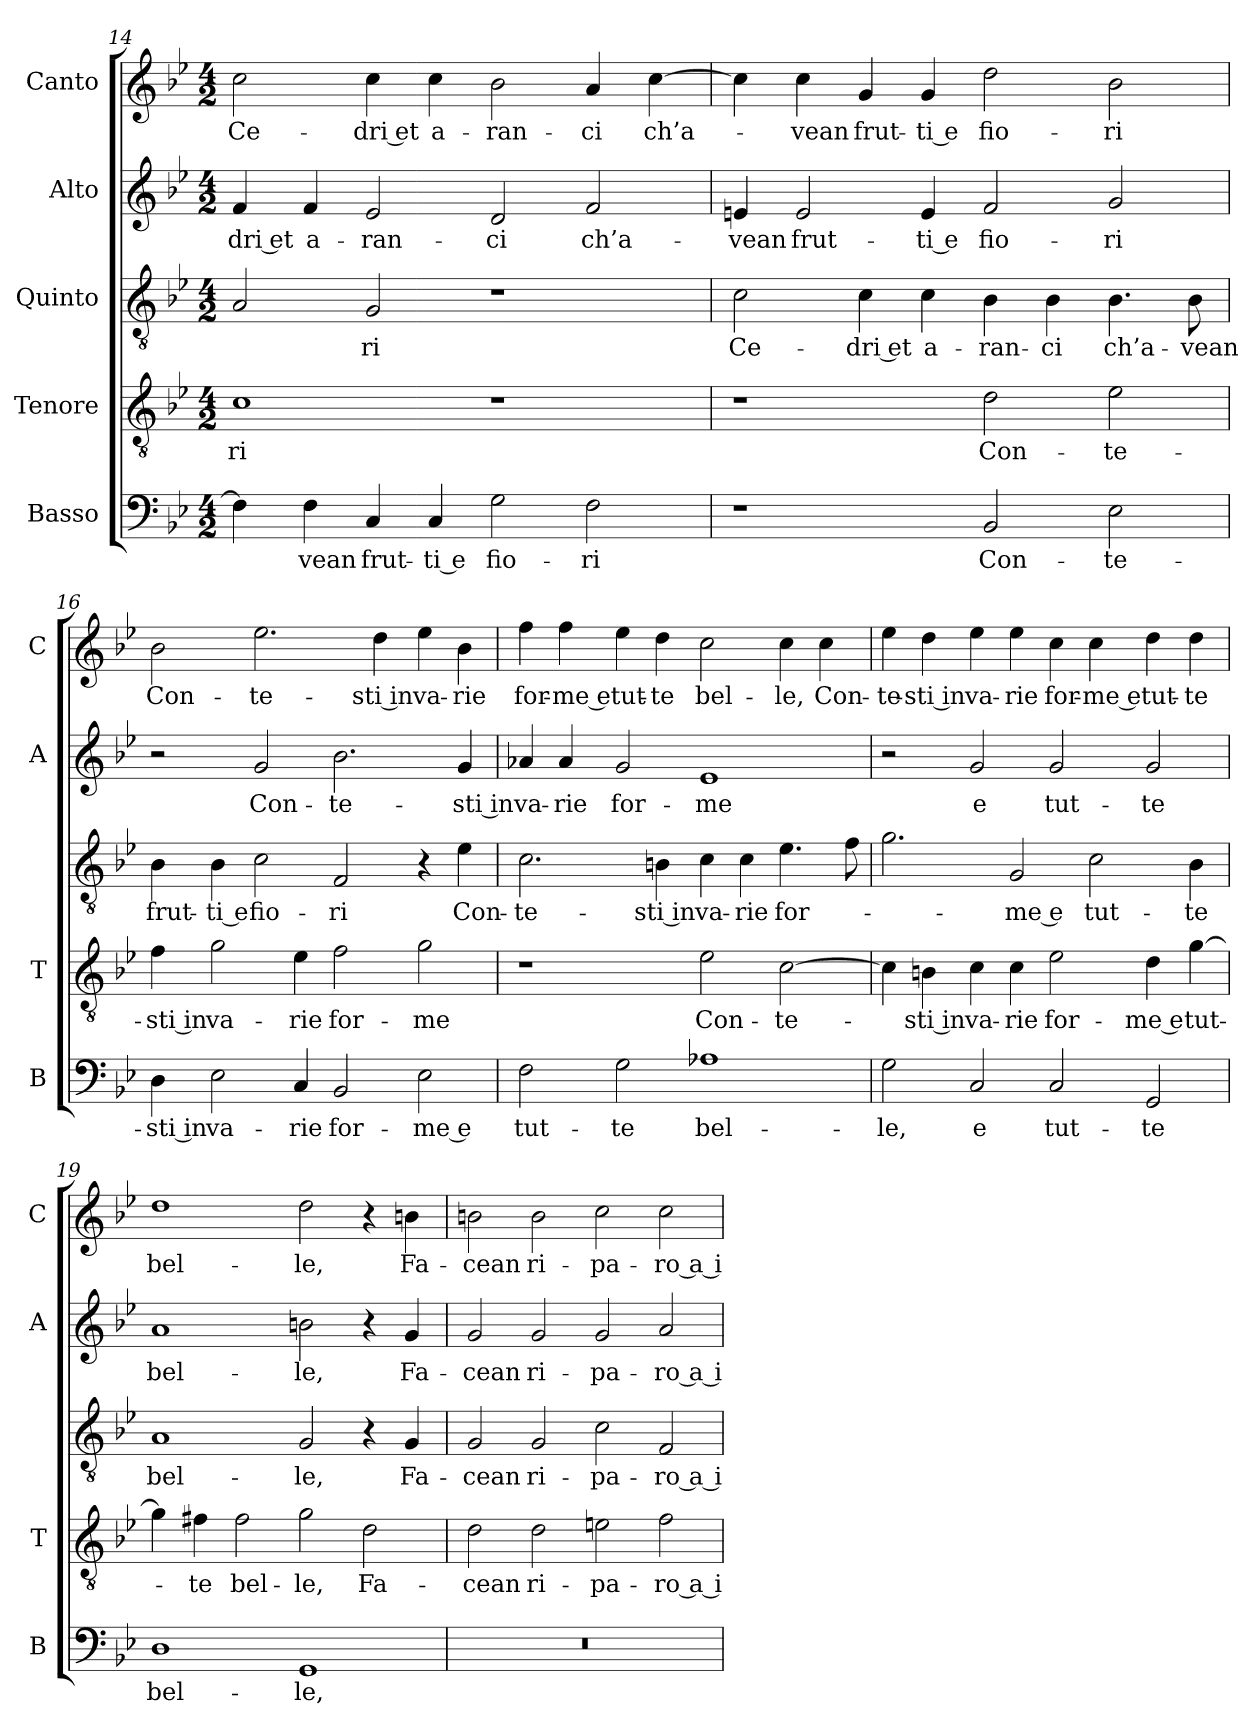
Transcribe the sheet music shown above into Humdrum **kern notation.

**kern	**text	**kern	**text	**kern	**text	**kern	**text	**kern	**text
*part5	*part5	*part4	*part4	*part3	*part3	*part2	*part2	*part1	*part1
*staff5	*staff5	*staff4	*staff4	*staff3	*staff3	*staff2	*staff2	*staff1	*staff1
*I"Basso	*	*I"Tenore	*	*I"Quinto	*	*I"Alto	*	*I"Canto	*
*I'B	*	*I'T	*	*	*	*I'A	*	*I'C	*
*clefF4	*	*clefGv2	*	*clefGv2	*	*clefG2	*	*clefG2	*
*k[b-e-]	*	*k[b-e-]	*	*k[b-e-]	*	*k[b-e-]	*	*k[b-e-]	*
*B-:	*	*B-:	*	*B-:	*	*B-:	*	*B-:	*
*M4/2	*	*M4/2	*	*M4/2	*	*M4/2	*	*M4/2	*
=14	=14	=14	=14	=14	=14	=14	=14	=14	=14
!	!	!	!LO:LY:b	!	!	!	!LO:LY:b	!	!LO:LY:b
4F\]	.	1c	-ri	2A/	.	4f/	-dri et	2cc\	Ce-
!	!LO:LY:b	!	!	!	!	!	!LO:LY:b	!	!
4F\	-vean	.	.	.	.	4f/	a-	.	.
!	!LO:LY:b	!	!	!	!LO:LY:b	!	!LO:LY:b	!	!LO:LY:b
4C/	frut-	.	.	2G/	-ri	2e-/	-ran-	4cc\	-dri et
!	!LO:LY:b	!	!	!	!	!	!	!	!LO:LY:b
4C/	-ti e	.	.	.	.	.	.	4cc\	a-
!	!LO:LY:b	!	!	!	!	!	!LO:LY:b	!	!LO:LY:b
2G\	fio-	1r	.	1r	.	2d/	-ci	2b-\	-ran-
!	!LO:LY:b	!	!	!	!	!	!LO:LY:b	!	!LO:LY:b
2F\	-ri	.	.	.	.	2f/	ch’a-	4a/	-ci
!	!	!	!	!	!	!	!	!	!LO:LY:b
.	.	.	.	.	.	.	.	[4cc\	ch’a-
=15	=15	=15	=15	=15	=15	=15	=15	=15	=15
!	!	!	!	!	!LO:LY:b	!	!LO:LY:b	!	!
1r	.	1r	.	2c\	Ce-	4en/	-vean	4cc\]	.
!	!	!	!	!	!	!	!LO:LY:b	!	!LO:LY:b
.	.	.	.	.	.	2e/	frut-	4cc\	-vean
!	!	!	!	!	!LO:LY:b	!	!	!	!LO:LY:b
.	.	.	.	4c\	-dri et	.	.	4g/	frut-
!	!	!	!	!	!LO:LY:b	!	!LO:LY:b	!	!LO:LY:b
.	.	.	.	4c\	a-	4e/	-ti e	4g/	-ti e
!	!LO:LY:b	!	!LO:LY:b	!	!LO:LY:b	!	!LO:LY:b	!	!LO:LY:b
2BB-/	Con-	2d\	Con-	4B-\	-ran-	2f/	fio-	2dd\	fio-
!	!	!	!	!	!LO:LY:b	!	!	!	!
.	.	.	.	4B-\	-ci	.	.	.	.
!	!LO:LY:b	!	!LO:LY:b	!	!LO:LY:b	!	!LO:LY:b	!	!LO:LY:b
2E-\	-te-	2e-\	-te-	4.B-\	ch’a-	2g/	-ri	2b-\	-ri
!	!	!	!	!	!LO:LY:b	!	!	!	!
.	.	.	.	8B-\	-vean	.	.	.	.
!!LO:PB:g=z
=16	=16	=16	=16	=16	=16	=16	=16	=16	=16
!	!LO:LY:b	!	!LO:LY:b	!	!LO:LY:b	!	!	!	!LO:LY:b
4D\	-sti in	4f\	-sti in	4B-\	frut-	2r	.	2b-\	Con-
!	!LO:LY:b	!	!LO:LY:b	!	!LO:LY:b	!	!	!	!
2E-\	va-	2g\	va-	4B-\	-ti e	.	.	.	.
!	!	!	!	!	!LO:LY:b	!	!LO:LY:b	!	!LO:LY:b
.	.	.	.	2c\	fio-	2g/	Con-	2.ee-\	-te-
!	!LO:LY:b	!	!LO:LY:b	!	!	!	!	!	!
4C/	-rie	4e-\	-rie	.	.	.	.	.	.
!	!LO:LY:b	!	!LO:LY:b	!	!LO:LY:b	!	!LO:LY:b	!	!
2BB-/	for-	2f\	for-	2F/	-ri	2.b-\	-te-	.	.
!	!	!	!	!	!	!	!	!	!LO:LY:b
.	.	.	.	.	.	.	.	4dd\	-sti in
!	!LO:LY:b	!	!LO:LY:b	!	!	!	!	!	!LO:LY:b
2E-\	-me e	2g\	-me	4r	.	.	.	4ee-\	va-
!	!	!	!	!	!LO:LY:b	!	!LO:LY:b	!	!LO:LY:b
.	.	.	.	4e-\	Con-	4g/	-sti in	4b-\	-rie
=17	=17	=17	=17	=17	=17	=17	=17	=17	=17
!	!LO:LY:b	!	!	!	!LO:LY:b	!	!LO:LY:b	!	!LO:LY:b
2F\	tut-	1r	.	2.c\	-te-	4a-X/	va-	4ff\	for-
!	!	!	!	!	!	!	!LO:LY:b	!	!LO:LY:b
.	.	.	.	.	.	4a-/	-rie	4ff\	-me e
!	!LO:LY:b	!	!	!	!	!	!LO:LY:b	!	!LO:LY:b
2G\	-te	.	.	.	.	2g/	for-	4ee-\	tut-
!	!	!	!	!	!LO:LY:b	!	!	!	!LO:LY:b
.	.	.	.	4Bn\	-sti in	.	.	4dd\	-te
!	!LO:LY:b	!	!LO:LY:b	!	!LO:LY:b	!	!LO:LY:b	!	!LO:LY:b
1A-X	bel-	2e-\	Con-	4c\	va-	1e-	-me	2cc\	bel-
!	!	!	!	!	!LO:LY:b	!	!	!	!
.	.	.	.	4c\	-rie	.	.	.	.
!	!	!	!LO:LY:b	!	!LO:LY:b	!	!	!	!LO:LY:b
.	.	[2c\	-te-	4.e-\	for-	.	.	4cc\	-le,
!	!	!	!	!	!	!	!	!	!LO:LY:b
.	.	.	.	.	.	.	.	4cc\	Con-
.	.	.	.	8f\	.	.	.	.	.
=18	=18	=18	=18	=18	=18	=18	=18	=18	=18
!	!LO:LY:b	!	!	!	!	!	!	!	!LO:LY:b
2G\	-le,	4c\]	.	2.g\	.	2r	.	4ee-\	-te-
!	!	!	!LO:LY:b	!	!	!	!	!	!LO:LY:b
.	.	4Bn\	-sti in	.	.	.	.	4dd\	-sti in
!	!LO:LY:b	!	!LO:LY:b	!	!	!	!LO:LY:b	!	!LO:LY:b
2C/	e	4c\	va-	.	.	2g/	e	4ee-\	va-
!	!	!	!LO:LY:b	!	!LO:LY:b	!	!	!	!LO:LY:b
.	.	4c\	-rie	2G/	-me e	.	.	4ee-\	-rie
!	!LO:LY:b	!	!LO:LY:b	!	!	!	!LO:LY:b	!	!LO:LY:b
2C/	tut-	2e-\	for-	.	.	2g/	tut-	4cc\	for-
!	!	!	!	!	!LO:LY:b	!	!	!	!LO:LY:b
.	.	.	.	2c\	tut-	.	.	4cc\	-me e
!	!LO:LY:b	!	!LO:LY:b	!	!	!	!LO:LY:b	!	!LO:LY:b
2GG/	-te	4d\	-me e	.	.	2g/	-te	4dd\	tut-
!	!	!	!LO:LY:b	!	!LO:LY:b	!	!	!	!LO:LY:b
.	.	[4g\	tut-	4B-\	-te	.	.	4dd\	-te
!!LO:LB:g=z
=19	=19	=19	=19	=19	=19	=19	=19	=19	=19
!	!LO:LY:b	!	!	!	!LO:LY:b	!	!LO:LY:b	!	!LO:LY:b
1D	bel-	4g\]	.	1A	bel-	1a	bel-	1dd	bel-
!	!	!	!LO:LY:b	!	!	!	!	!	!
.	.	4f#X\	-te	.	.	.	.	.	.
!	!	!	!LO:LY:b	!	!	!	!	!	!
.	.	2f#\	bel-	.	.	.	.	.	.
!	!LO:LY:b	!	!LO:LY:b	!	!LO:LY:b	!	!LO:LY:b	!	!LO:LY:b
1GG	-le,	2g\	-le,	2G/	-le,	2bn\	-le,	2dd\	-le,
!	!	!	!LO:LY:b	!	!	!	!	!	!
.	.	2d\	Fa-	4r	.	4r	.	4r	.
!	!	!	!	!	!LO:LY:b	!	!LO:LY:b	!	!LO:LY:b
.	.	.	.	4G/	Fa-	4g/	Fa-	4bn\	Fa-
=20	=20	=20	=20	=20	=20	=20	=20	=20	=20
!	!	!	!LO:LY:b	!	!LO:LY:b	!	!LO:LY:b	!	!LO:LY:b
0r	.	2d\	-cean	2G/	-cean	2g/	-cean	2bn\	-cean
!	!	!	!LO:LY:b	!	!LO:LY:b	!	!LO:LY:b	!	!LO:LY:b
.	.	2d\	ri-	2G/	ri-	2g/	ri-	2b\	ri-
!	!	!	!LO:LY:b	!	!LO:LY:b	!	!LO:LY:b	!	!LO:LY:b
.	.	2en\	-pa-	2c\	-pa-	2g/	-pa-	2cc\	-pa-
!	!	!	!LO:LY:b	!	!LO:LY:b	!	!LO:LY:b	!	!LO:LY:b
.	.	2f\	-ro a i	2F/	-ro a i	2a/	-ro a i	2cc\	-ro a i
=	=	=	=	=	=	=	=	=	=
*-	*-	*-	*-	*-	*-	*-	*-	*-	*-
